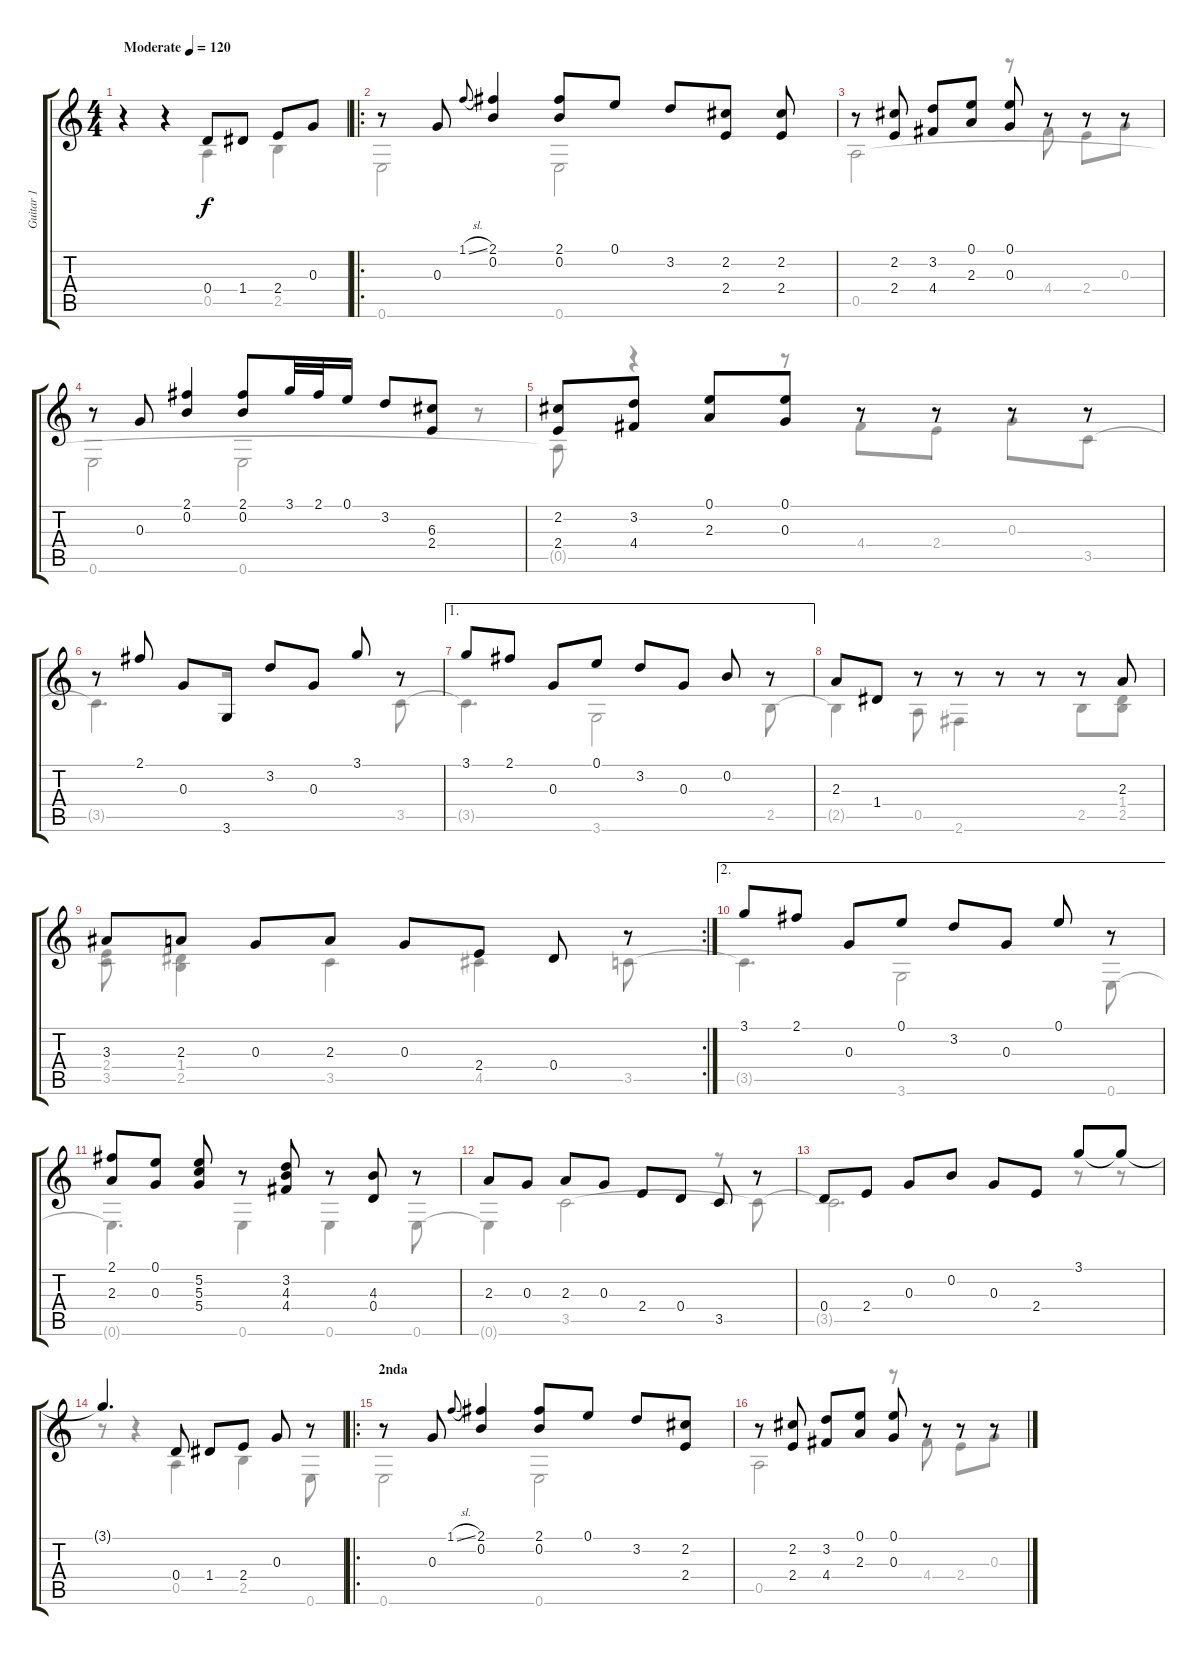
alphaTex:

\track ("Guitar 1" "Guitar 1") {instrument acousticguitarsteel}
\staff {score tabs}
\tuning (E4 B3 G3 D3 A2 E2) {hide}
\voice
\ts (4 4)
\tempo (120 "Moderate")
\clef g2
\ks c
r.4{dy f instrument acousticguitarsteel} r.4 0.4.8 1.4.8 2.4.8 0.3.8 |
\ro
r.8 0.3.8 1.1{sl}.8{gr onbeat} (2.1 0.2).4 (2.1 0.2).8 0.1.8 3.2.8 (2.2 2.4).8 (2.2 2.4).8 |
r.8 (2.2 2.4).8 (3.2 4.4).8 (0.1 2.3).8 (0.1 0.3).8 r.8 r.8 r.8 |
r.8 0.3.8 (2.1 0.2).4 (2.1 0.2).8 3.1.32 2.1.32 0.1.16 3.2.8 (6.3 2.4).8 |
(2.2 2.4).8 (3.2 4.4).8 (0.1 2.3).8 (0.1 0.3).8 r.8 r.8 r.8 r.8 |
r.8 2.1.8 0.3.8 3.6.8 3.2.8 0.3.8 3.1.8 r.8 |
\ae 1
3.1.8 2.1.8 0.3.8 0.1.8 3.2.8 0.3.8 0.2.8 r.8 |
2.3.8 1.4.8 r.8 r.8 r.8 r.8 r.8 2.3.8 |
\rc 2
3.3.8 2.3.8 0.3.8 2.3.8 0.3.8 2.4.8 0.4.8 r.8 |
\ae 2
3.1.8 2.1.8 0.3.8 0.1.8 3.2.8 0.3.8 0.1.8 r.8 |
(2.1 2.3).8 (0.1 0.3).8 (5.2 5.3 5.4).8 r.8 (3.2 4.3 4.4).8 r.8 (4.3 0.4).8 r.8 |
2.3.8 0.3.8 2.3.8 0.3.8 2.4.8 0.4.8 3.5.8 r.8 |
0.4.8 2.4.8 0.3.8 0.2.8 0.3.8 2.4.8 3.1.8 3.1{t}.8 |
3.1{t}.4{d} 0.4.8 1.4.8 2.4.8 0.3.8 r.8 |
\ro
\section ("" "2nda")
r.8 0.3.8 1.1{sl}.8{gr onbeat} (2.1 0.2).4 (2.1 0.2).8 0.1.8 3.2.8 (2.2 2.4).8 |
r.8 (2.2 2.4).8 (3.2 4.4).8 (0.1 2.3).8 (0.1 0.3).8 r.8 r.8 r.8
\voice
\clef g2
\ottava regular
\simile none
\ks c
r.4{dy f} r.4 0.5.4 2.5.4 |
0.6.2 0.6.2 |
0.5.2 r.8 4.4.8 2.4.8 0.3.8 |
0.6.2 0.6.2 r.8 |
0.5{t}.8 r.4 r.8 4.4.8 2.4.8 0.3.8 3.5.8 |
3.5{t}.4{d} r.2 3.5.8 |
3.5{t}.4{d} 3.6.2 2.5.8 |
2.5{t}.4 0.5.8 2.6.4 r.8 2.5.8 (1.4 2.5).8 |
(2.4 3.5).8 (1.4 2.5).4 3.5.4 4.5.4 3.5.8 |
3.5{t}.4{d} 3.6.2 0.6.8 |
0.6{t}.4{d} 0.6.4 0.6.4 0.6.8 |
0.6{t}.4 3.5.2 r.8 3.5{t}.8 |
3.5{t}.2{d} r.8 r.8 |
r.8 r.4 0.5.4 2.5.4 0.6.8 |
0.6.2 0.6.2 |
0.5.2 r.8 4.4.8 2.4.8 0.3.8
